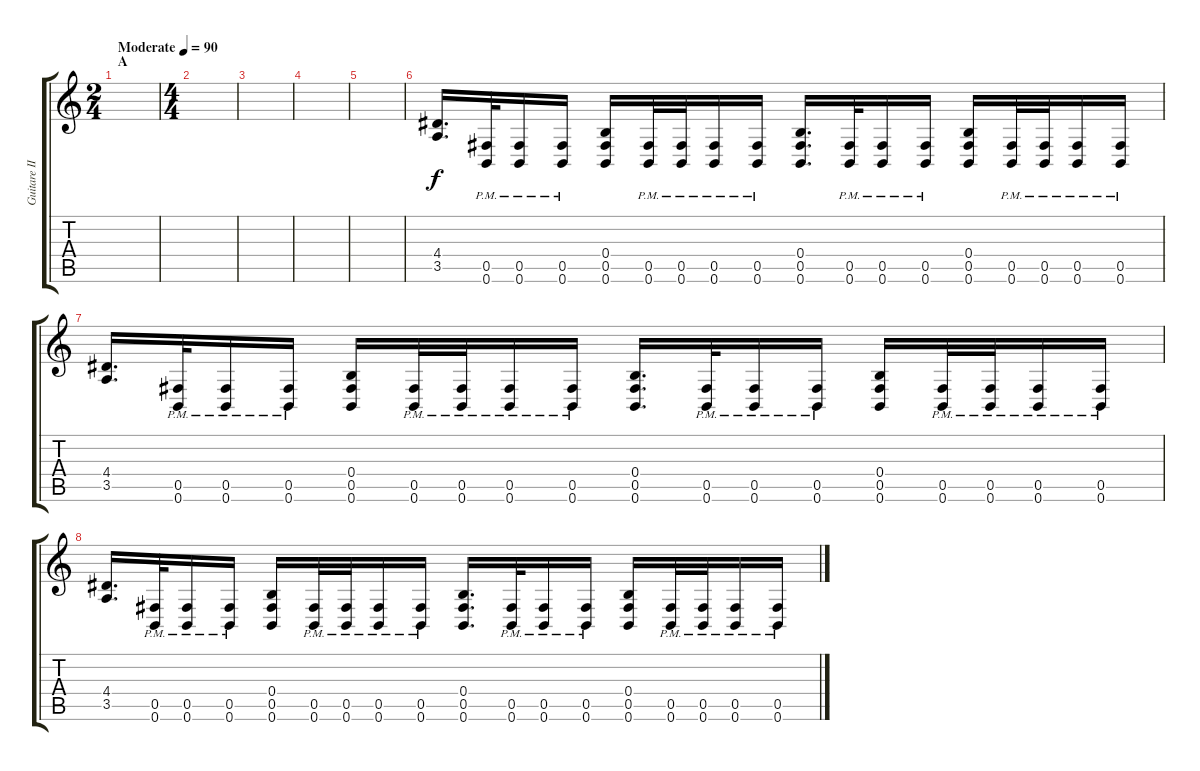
\track ("Guitare II" "Guitare II") {instrument distortionguitar}
\staff {score tabs}
\tuning (Db4 Ab3 E3 B2 Gb2 B1) {hide}
\ts (2 4)
\section ("" "A")
\tempo (90 "Moderate")
\clef g2
\ks c
|
\ts (4 4)
|
|
|
|
(4.4 3.5).16{d} (0.5{pm} 0.6{pm}).32 (0.5{pm} 0.6{pm}).16 (0.5{pm} 0.6{pm}).16 (0.4 0.5 0.6).16 (0.5{pm} 0.6{pm}).32 (0.5{pm} 0.6{pm}).32 (0.5{pm} 0.6{pm}).16 (0.5{pm} 0.6{pm}).16 (0.4 0.5 0.6).16{d} (0.5{pm} 0.6{pm}).32 (0.5{pm} 0.6{pm}).16 (0.5{pm} 0.6{pm}).16 (0.4 0.5 0.6).16 (0.5{pm} 0.6{pm}).32 (0.5{pm} 0.6{pm}).32 (0.5{pm} 0.6{pm}).16 (0.5{pm} 0.6{pm}).16 |
(4.4 3.5).16{d} (0.5{pm} 0.6{pm}).32 (0.5{pm} 0.6{pm}).16 (0.5{pm} 0.6{pm}).16 (0.4 0.5 0.6).16 (0.5{pm} 0.6{pm}).32 (0.5{pm} 0.6{pm}).32 (0.5{pm} 0.6{pm}).16 (0.5{pm} 0.6{pm}).16 (0.4 0.5 0.6).16{d} (0.5{pm} 0.6{pm}).32 (0.5{pm} 0.6{pm}).16 (0.5{pm} 0.6{pm}).16 (0.4 0.5 0.6).16 (0.5{pm} 0.6{pm}).32 (0.5{pm} 0.6{pm}).32 (0.5{pm} 0.6{pm}).16 (0.5{pm} 0.6{pm}).16 |
(4.4 3.5).16{d} (0.5{pm} 0.6{pm}).32 (0.5{pm} 0.6{pm}).16 (0.5{pm} 0.6{pm}).16 (0.4 0.5 0.6).16 (0.5{pm} 0.6{pm}).32 (0.5{pm} 0.6{pm}).32 (0.5{pm} 0.6{pm}).16 (0.5{pm} 0.6{pm}).16 (0.4 0.5 0.6).16{d} (0.5{pm} 0.6{pm}).32 (0.5{pm} 0.6{pm}).16 (0.5{pm} 0.6{pm}).16 (0.4 0.5 0.6).16 (0.5{pm} 0.6{pm}).32 (0.5{pm} 0.6{pm}).32 (0.5{pm} 0.6{pm}).16 (0.5{pm} 0.6{pm}).16
